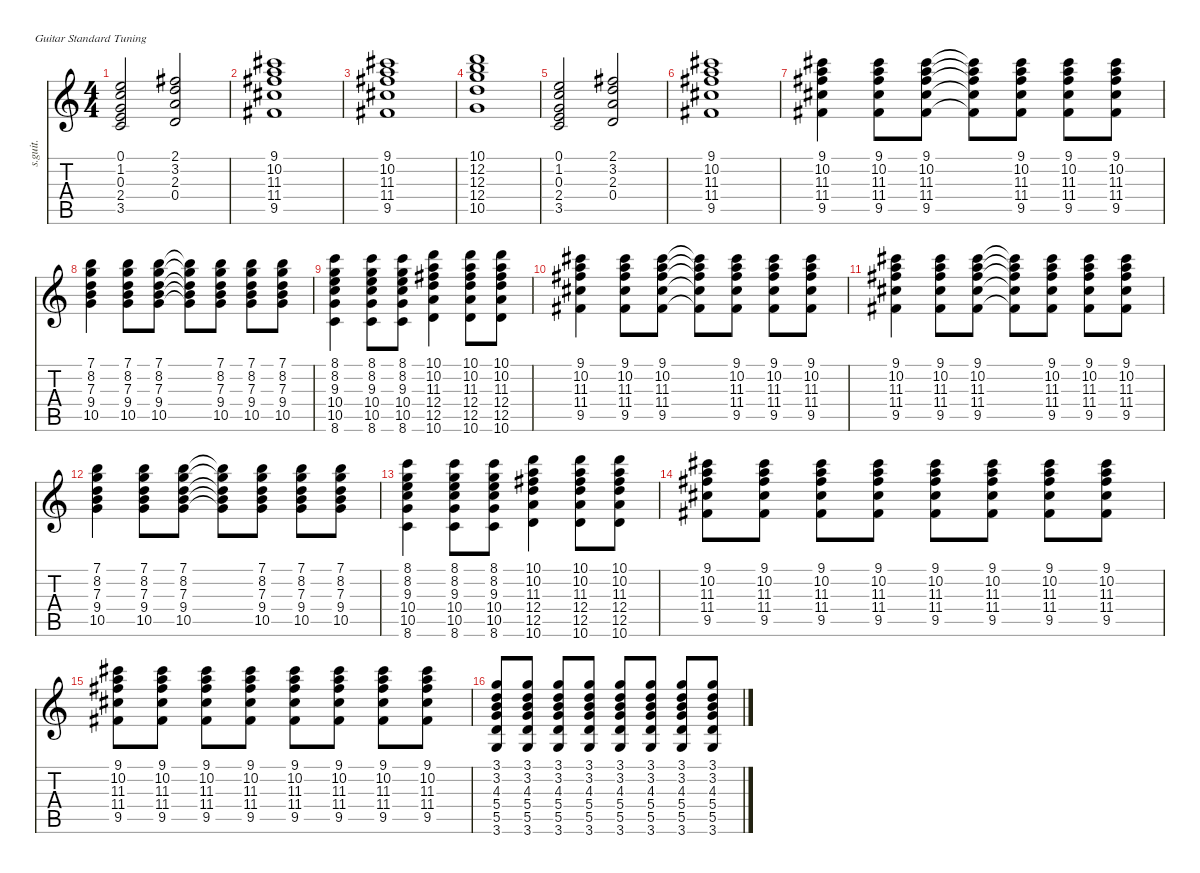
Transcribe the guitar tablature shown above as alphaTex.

\defaultSystemsLayout 4
\hideDynamics
\bracketExtendMode nobrackets
\track ("" "s.guit.") {instrument distortionguitar}
\staff {score tabs}
\tuning (E4 B3 G3 D3 A2 E2)
\ts (4 4)
\tempo (180 hide)
\clef g2
\ks c
(0.1 1.2 0.3 2.4 3.5).2{dy f} (2.1{acc #} 3.2 2.3 0.4).2 |
(9.1{acc #} 10.2 11.3{acc #} 11.4{acc #} 9.5{acc #}).1 |
(9.1{acc #} 10.2 11.3{acc #} 11.4{acc #} 9.5{acc #}).1 |
(10.1 12.2 12.3 12.4 10.5).1 |
(0.1 1.2 0.3 2.4 3.5).2 (2.1{acc #} 3.2 2.3 0.4).2 |
(9.1{acc #} 10.2 11.3{acc #} 11.4{acc #} 9.5{acc #}).1 |
(9.1{acc #} 10.2 11.3{acc #} 11.4{acc #} 9.5{acc #}).4 (9.1{acc #} 10.2 11.3{acc #} 11.4{acc #} 9.5{acc #}).8 (9.1{acc #} 10.2 11.3{acc #} 11.4{acc #} 9.5{acc #}).8 (9.1{t acc #} 10.2{t} 11.3{t acc #} 11.4{t acc #} 9.5{t acc #}).8 (9.1{acc #} 10.2 11.3{acc #} 11.4{acc #} 9.5{acc #}).8 (9.1{acc #} 10.2 11.3{acc #} 11.4{acc #} 9.5{acc #}).8 (9.1{acc #} 10.2 11.3{acc #} 11.4{acc #} 9.5{acc #}).8 |
(7.1 8.2 7.3 9.4 10.5).4 (7.1 8.2 7.3 9.4 10.5).8 (7.1 8.2 7.3 9.4 10.5).8 (7.1{t} 8.2{t} 7.3{t} 9.4{t} 10.5{t}).8 (7.1 8.2 7.3 9.4 10.5).8 (7.1 8.2 7.3 9.4 10.5).8 (7.1 8.2 7.3 9.4 10.5).8 |
(8.1 8.2 9.3 10.4 10.5 8.6).4 (8.1 8.2 9.3 10.4 10.5 8.6).8 (8.1 8.2 9.3 10.4 10.5 8.6).8 (10.1 10.2 11.3{acc #} 12.4 12.5 10.6).4 (10.1 10.2 11.3{acc #} 12.4 12.5 10.6).8 (10.1 10.2 11.3{acc #} 12.4 12.5 10.6).8 |
(9.1{acc #} 10.2 11.3{acc #} 11.4{acc #} 9.5{acc #}).4 (9.1{acc #} 10.2 11.3{acc #} 11.4{acc #} 9.5{acc #}).8 (9.1{acc #} 10.2 11.3{acc #} 11.4{acc #} 9.5{acc #}).8 (9.1{t acc #} 10.2{t} 11.3{t acc #} 11.4{t acc #} 9.5{t acc #}).8 (9.1{acc #} 10.2 11.3{acc #} 11.4{acc #} 9.5{acc #}).8 (9.1{acc #} 10.2 11.3{acc #} 11.4{acc #} 9.5{acc #}).8 (9.1{acc #} 10.2 11.3{acc #} 11.4{acc #} 9.5{acc #}).8 |
(9.1{acc #} 10.2 11.3{acc #} 11.4{acc #} 9.5{acc #}).4 (9.1{acc #} 10.2 11.3{acc #} 11.4{acc #} 9.5{acc #}).8 (9.1{acc #} 10.2 11.3{acc #} 11.4{acc #} 9.5{acc #}).8 (9.1{t acc #} 10.2{t} 11.3{t acc #} 11.4{t acc #} 9.5{t acc #}).8 (9.1{acc #} 10.2 11.3{acc #} 11.4{acc #} 9.5{acc #}).8 (9.1{acc #} 10.2 11.3{acc #} 11.4{acc #} 9.5{acc #}).8 (9.1{acc #} 10.2 11.3{acc #} 11.4{acc #} 9.5{acc #}).8 |
(7.1 8.2 7.3 9.4 10.5).4 (7.1 8.2 7.3 9.4 10.5).8 (7.1 8.2 7.3 9.4 10.5).8 (7.1{t} 8.2{t} 7.3{t} 9.4{t} 10.5{t}).8 (7.1 8.2 7.3 9.4 10.5).8 (7.1 8.2 7.3 9.4 10.5).8 (7.1 8.2 7.3 9.4 10.5).8 |
(8.1 8.2 9.3 10.4 10.5 8.6).4 (8.1 8.2 9.3 10.4 10.5 8.6).8 (8.1 8.2 9.3 10.4 10.5 8.6).8 (10.1 10.2 11.3{acc #} 12.4 12.5 10.6).4 (10.1 10.2 11.3{acc #} 12.4 12.5 10.6).8 (10.1 10.2 11.3{acc #} 12.4 12.5 10.6).8 |
(9.1{acc #} 10.2 11.3{acc #} 11.4{acc #} 9.5{acc #}).8 (9.1{acc #} 10.2 11.3{acc #} 11.4{acc #} 9.5{acc #}).8 (9.1{acc #} 10.2 11.3{acc #} 11.4{acc #} 9.5{acc #}).8 (9.1{acc #} 10.2 11.3{acc #} 11.4{acc #} 9.5{acc #}).8 (9.1{acc #} 10.2 11.3{acc #} 11.4{acc #} 9.5{acc #}).8 (9.1{acc #} 10.2 11.3{acc #} 11.4{acc #} 9.5{acc #}).8 (9.1{acc #} 10.2 11.3{acc #} 11.4{acc #} 9.5{acc #}).8 (9.1{acc #} 10.2 11.3{acc #} 11.4{acc #} 9.5{acc #}).8 |
(9.1{acc #} 10.2 11.3{acc #} 11.4{acc #} 9.5{acc #}).8 (9.1{acc #} 10.2 11.3{acc #} 11.4{acc #} 9.5{acc #}).8 (9.1{acc #} 10.2 11.3{acc #} 11.4{acc #} 9.5{acc #}).8 (9.1{acc #} 10.2 11.3{acc #} 11.4{acc #} 9.5{acc #}).8 (9.1{acc #} 10.2 11.3{acc #} 11.4{acc #} 9.5{acc #}).8 (9.1{acc #} 10.2 11.3{acc #} 11.4{acc #} 9.5{acc #}).8 (9.1{acc #} 10.2 11.3{acc #} 11.4{acc #} 9.5{acc #}).8 (9.1{acc #} 10.2 11.3{acc #} 11.4{acc #} 9.5{acc #}).8 |
(3.1 3.2 4.3 5.4 5.5 3.6).8 (3.1 3.2 4.3 5.4 5.5 3.6).8 (3.1 3.2 4.3 5.4 5.5 3.6).8 (3.1 3.2 4.3 5.4 5.5 3.6).8 (3.1 3.2 4.3 5.4 5.5 3.6).8 (3.1 3.2 4.3 5.4 5.5 3.6).8 (3.1 3.2 4.3 5.4 5.5 3.6).8 (3.1 3.2 4.3 5.4 5.5 3.6).8
